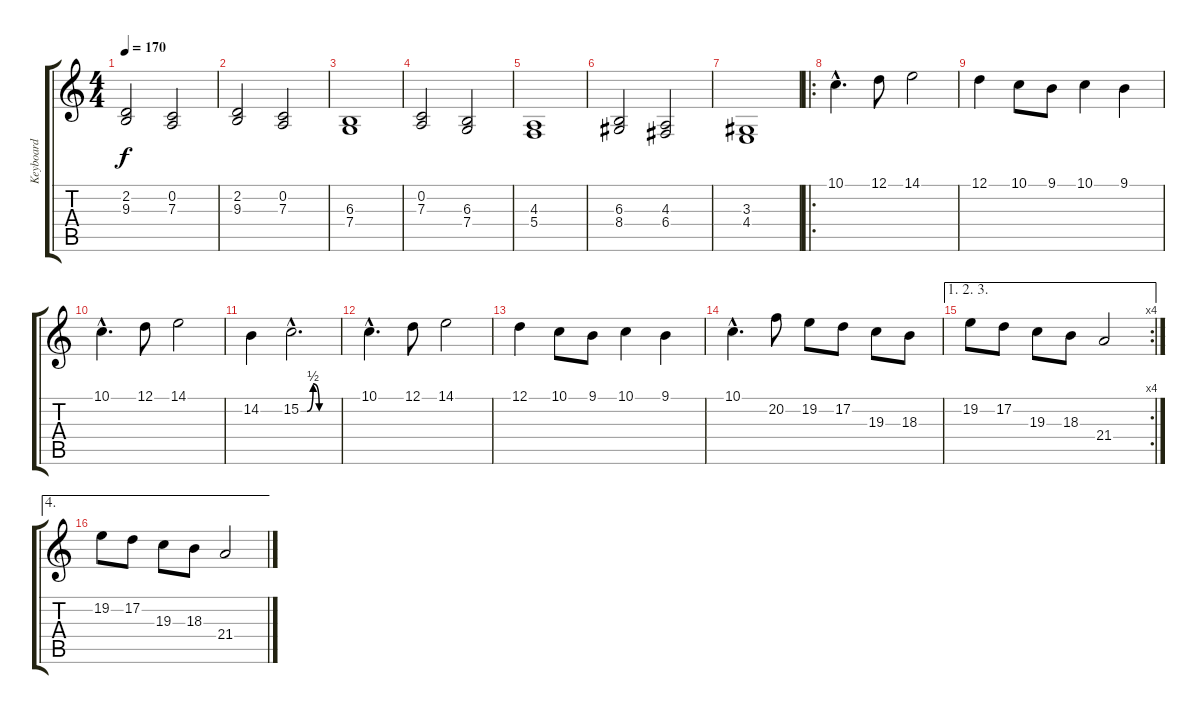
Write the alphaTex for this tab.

\track ("Keyboard" "Keyboard") {instrument stringensemble1}
\staff {score tabs}
\tuning (D4 A3 F3 C3 G2 D2) {hide}
\ts (4 4)
\tempo 170
\clef g2
\ks c
(2.2 9.3).2{dy f} (0.2 7.3).2 |
(2.2 9.3).2 (0.2 7.3).2 |
(6.3 7.4).1 |
(0.2 7.3).2 (6.3 7.4).2 |
(4.3 5.4).1 |
(6.3 8.4).2 (4.3 6.4).2 |
(3.3 4.4).1 |
\ro
10.1{hac}.4{d volume 16} 12.1.8 14.1.2 |
12.1.4 10.1.8 9.1.8 10.1.4 9.1.4 |
10.1{hac}.4{d} 12.1.8 14.1.2 |
14.2.4 15.2{be (custom 0 0 10 0 20 2 30 0 60 0) hac}.2{d} |
10.1{hac}.4{d} 12.1.8 14.1.2 |
12.1.4 10.1.8 9.1.8 10.1.4 9.1.4 |
10.1{hac}.4{d} 20.2.8 19.2.8 17.2.8 19.3.8 18.3.8 |
\ae (1 2 3)
\rc 4
19.2.8 17.2.8 19.3.8 18.3.8 21.4.2 |
\ae 4
19.2.8 17.2.8 19.3.8 18.3.8 21.4.2
